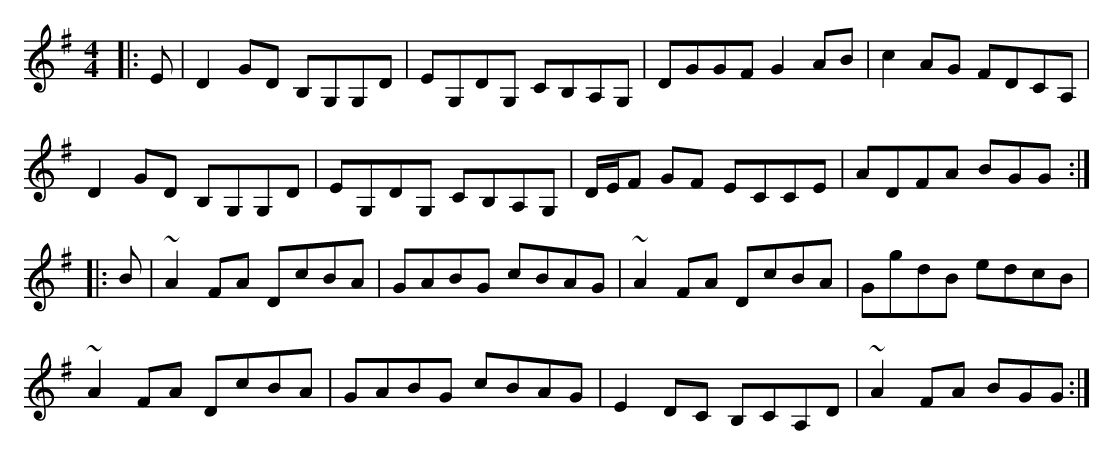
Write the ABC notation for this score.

X:1
M:4/4
K:G
|:E|D2GD B,G,G,D|EG,DG, CB,A,G,|DGGF G2AB|c2AG FDCA,|
D2GD B,G,G,D|EG,DG, CB,A,G,|D/E/F GF ECCE|ADFA BGG:|
|:B|~A2FA DcBA|GABG cBAG|~A2FA DcBA|GgdB edcB|
~A2FA DcBA|GABG cBAG|E2DC B,CA,D|~A2FA BGG:|
